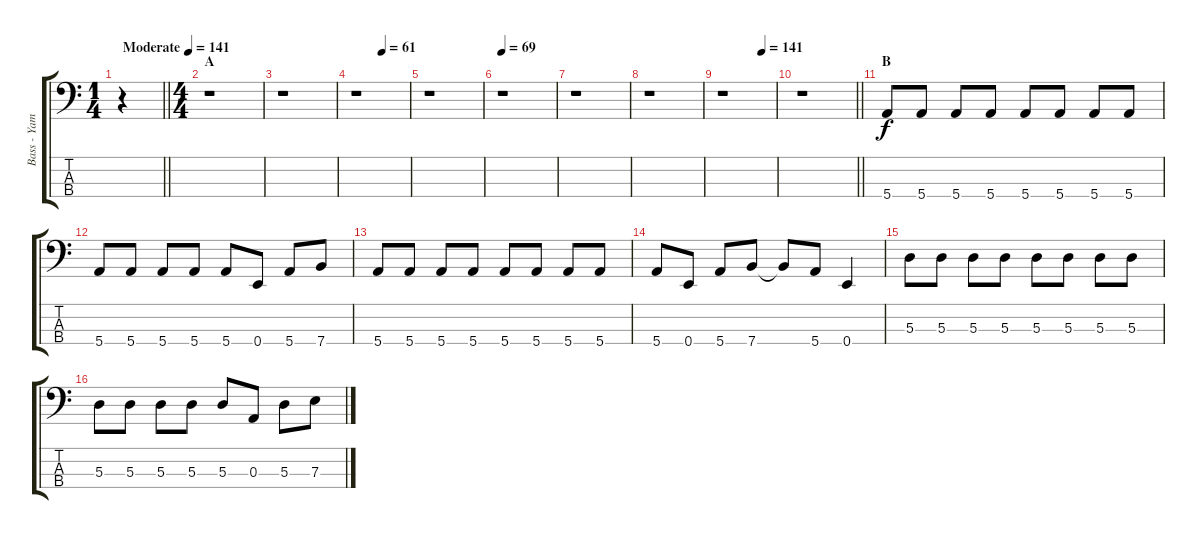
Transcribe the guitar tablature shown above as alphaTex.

\track ("Bass - Yamada" "Bass - Yam") {instrument electricbasspick}
\staff {score tabs}
\tuning (G2 D2 A1 E1) {hide}
\ts (1 4)
\tempo (141 "Moderate")
\tempo 69
\tempo (141 "Moderate")
\clef f4
\barLineRight lightlight
\ks c
r.4{dy f instrument electricbasspick} |
\ts (4 4)
\section ("" "A")
r.1 |
r.1 |
\tempo (61 0.5)
r.1 |
r.1 |
\tempo 69
r.1 |
r.1 |
r.1 |
\tempo (141 0.75)
r.1 |
\barLineRight lightlight
r.1 |
\section ("" "B")
5.4.8 5.4.8 5.4.8 5.4.8 5.4.8 5.4.8 5.4.8 5.4.8 |
5.4.8 5.4.8 5.4.8 5.4.8 5.4.8 0.4.8 5.4.8 7.4.8 |
5.4.8 5.4.8 5.4.8 5.4.8 5.4.8 5.4.8 5.4.8 5.4.8 |
5.4.8 0.4.8 5.4.8 7.4.8 7.4{t}.8 5.4.8 0.4.4 |
5.3.8 5.3.8 5.3.8 5.3.8 5.3.8 5.3.8 5.3.8 5.3.8 |
5.3.8 5.3.8 5.3.8 5.3.8 5.3.8 0.3.8 5.3.8 7.3.8
